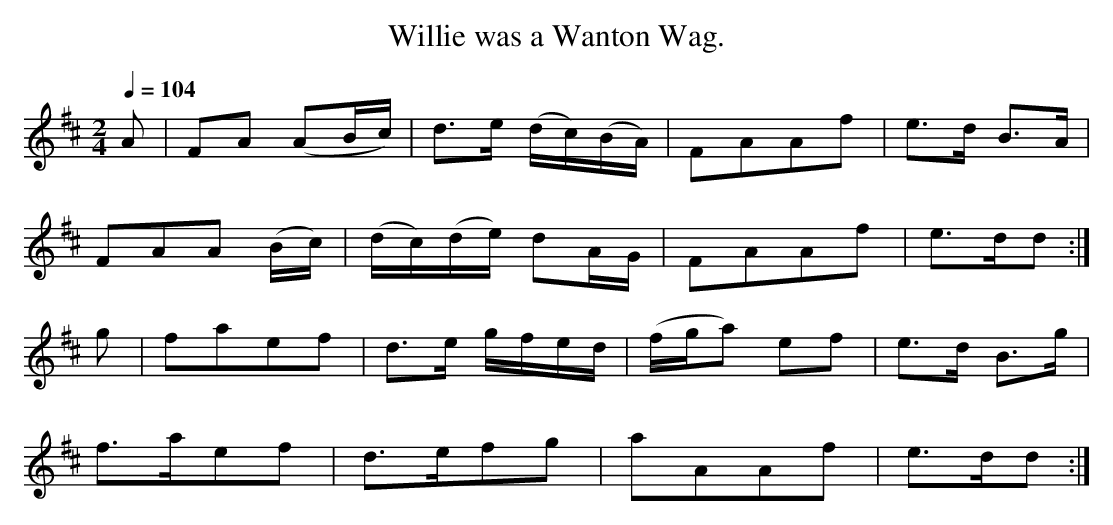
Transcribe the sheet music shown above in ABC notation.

X:1
T:Willie was a Wanton Wag.
M:2/4
L:1/8
Q:1/4=104
K:D major
A|FA (AB/c/)| d>e        (d/c/)(B/A/)| FAAf     |e>d B>A|
  FAA (B/c/)|(d/c/)(d/e/) dA/G/      | FAAf     |e>dd  :|
g|faef      | d>e         g/f/e/d/   |(f/g/a) ef|e>d B>g|
  f>aef     | d>efg                  | aAAf     |e>dd  :|
